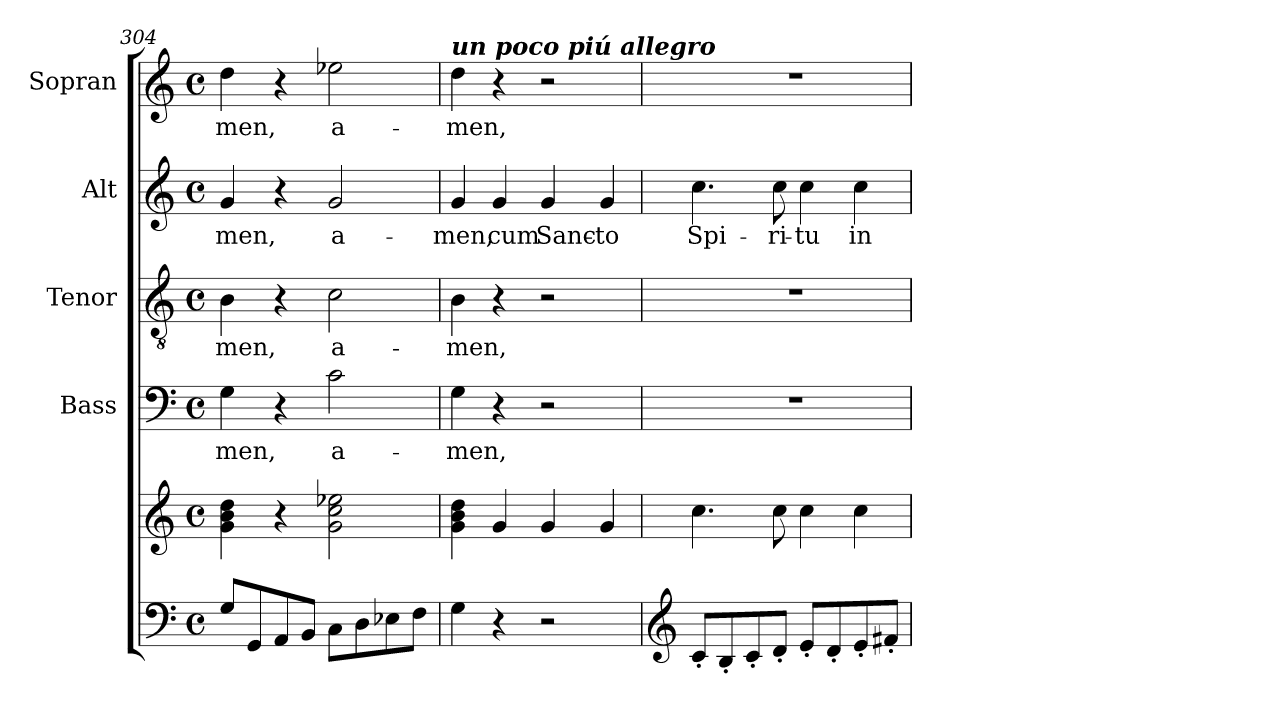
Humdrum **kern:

**kern	**kern	**kern	**text	**kern	**text	**kern	**text	**kern	**text
*part5	*part5	*part4	*part4	*part3	*part3	*part2	*part2	*part1	*part1
*staff6	*staff5	*staff4	*staff4	*staff3	*staff3	*staff2	*staff2	*staff1	*staff1
*	*	*I"Bass	*	*I"Tenor	*	*I"Alt	*	*I"Sopran	*
*	*	*I'B.	*	*I'T.	*	*I'A.	*	*I'S.	*
*clefF4	*clefG2	*clefF4	*	*clefGv2	*	*clefG2	*	*clefG2	*
*k[]	*k[]	*k[]	*	*k[]	*	*k[]	*	*k[]	*
*C:	*C:	*C:	*	*C:	*	*C:	*	*C:	*
*M4/4	*M4/4	*M4/4	*	*M4/4	*	*M4/4	*	*M4/4	*
*met(c)	*met(c)	*met(c)	*	*met(c)	*	*met(c)	*	*met(c)	*
=304	=304	=304	=304	=304	=304	=304	=304	=304	=304
!	!	!	!LO:LY:b	!	!LO:LY:b	!	!LO:LY:b	!	!LO:LY:b
8G/L	4g\ 4b\ 4dd\	4G\	-men,	4B\	-men,	4g/	-men,	4dd\	-men,
8GG/	.	.	.	.	.	.	.	.	.
8AA/	4r	4r	.	4r	.	4r	.	4r	.
8BB/J	.	.	.	.	.	.	.	.	.
!	!	!	!LO:LY:b	!	!LO:LY:b	!	!LO:LY:b	!	!LO:LY:b
8C\L	2g\ 2cc\ 2ee-X\	2c\	a-	2c\	a-	2g/	a-	2ee-X\	a-
8D\	.	.	.	.	.	.	.	.	.
8E-X\	.	.	.	.	.	.	.	.	.
8F\J	.	.	.	.	.	.	.	.	.
!!LO:LB:g=z
=305	=305	=305	=305	=305	=305	=305	=305	=305	=305
!	!	!	!	!	!	!	!	!LO:TX:a:Bi:t=un poco piú allegro	!
!	!	!	!LO:LY:b	!	!LO:LY:b	!	!LO:LY:b	!	!LO:LY:b
4G\	4g\ 4b\ 4dd\	4G\	-men,	4B\	-men,	4g/	-men,	4dd\	-men,
!	!	!	!	!	!	!	!LO:LY:b	!	!
4r	4g/	4r	.	4r	.	4g/	cum	4r	.
!	!	!	!	!	!	!	!LO:LY:b	!	!
2r	4g/	2r	.	2r	.	4g/	Sanc-	2r	.
!	!	!	!	!	!	!	!LO:LY:b	!	!
.	4g/	.	.	.	.	4g/	-to	.	.
=306	=306	=306	=306	=306	=306	=306	=306	=306	=306
*clefG2	*	*	*	*	*	*	*	*	*
!	!	!	!	!	!	!	!LO:LY:b	!	!
8c'</L	4.cc\	1r	.	1r	.	4.cc\	Spi-	1r	.
8B'</	.	.	.	.	.	.	.	.	.
8c'</	.	.	.	.	.	.	.	.	.
!	!	!	!	!	!	!	!LO:LY:b	!	!
8d'</J	8cc\	.	.	.	.	8cc\	-ri-	.	.
!	!	!	!	!	!	!	!LO:LY:b	!	!
8e'</L	4cc\	.	.	.	.	4cc\	-tu	.	.
8d'</	.	.	.	.	.	.	.	.	.
!	!	!	!	!	!	!	!LO:LY:b	!	!
8e'</	4cc\	.	.	.	.	4cc\	in	.	.
8f#X'</J	.	.	.	.	.	.	.	.	.
=	=	=	=	=	=	=	=	=	=
*-	*-	*-	*-	*-	*-	*-	*-	*-	*-
